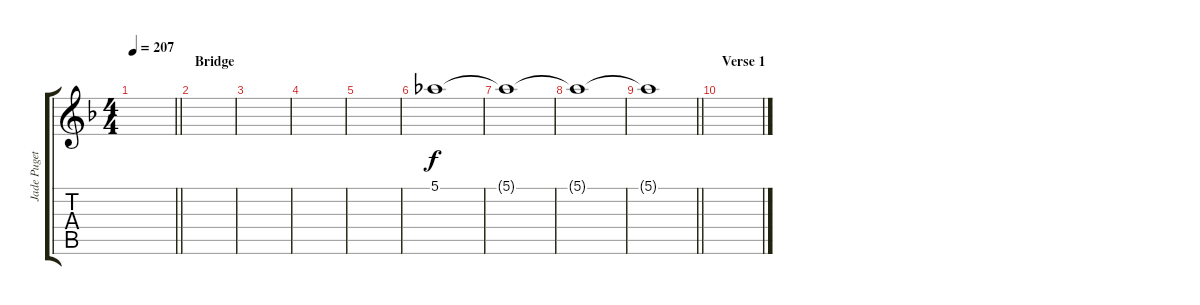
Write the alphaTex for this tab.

\track ("Jade Puget (O-Dub)" "Jade Puget") {instrument overdrivenguitar}
\staff {score tabs}
\tuning (Eb4 Bb3 Gb3 Db3 Ab2 Db2) {hide}
\ts (4 4)
\tempo 207
\clef g2
\barLineRight lightlight
\ks f
|
\section ("" "Bridge")
|
|
|
|
5.1.1{dy f volume 12} |
5.1{t}.1 |
5.1{t}.1 |
\barLineRight lightlight
5.1{t}.1 |
\section ("" "Verse 1")
